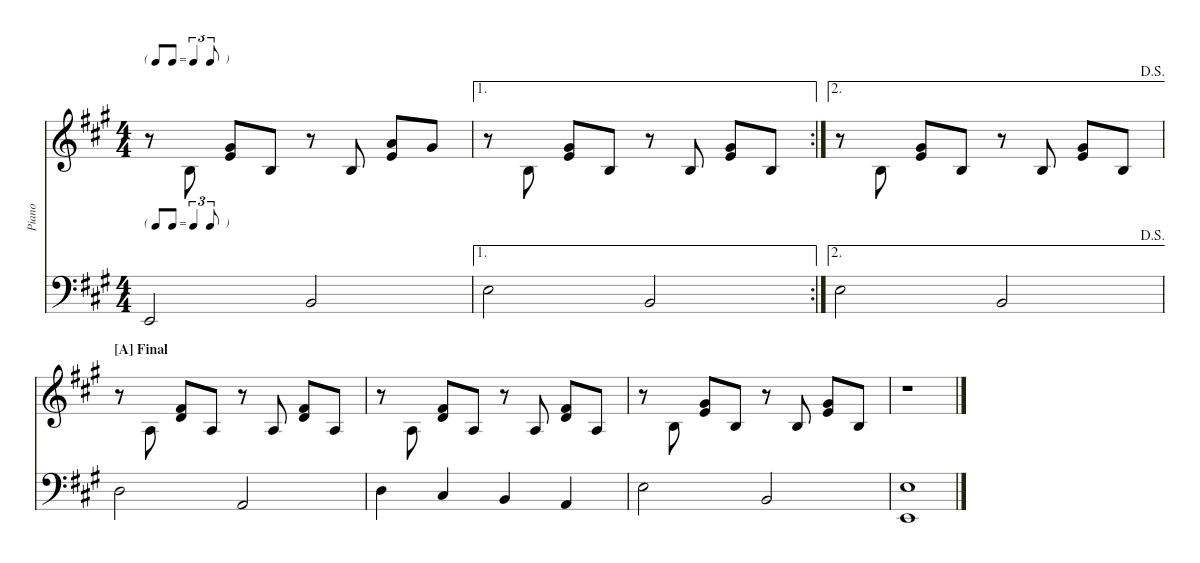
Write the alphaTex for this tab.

\defaultSystemsLayout 4
\hideDynamics
\bracketExtendMode nobrackets
\otherSystemsTrackNameOrientation horizontal
\defaultBarNumberDisplay Hide
\track ("Acoustic Piano" "Piano") {instrument acousticgrandpiano}
\staff {score}
\tuning (E4 B3 G3 D3 A2 E2)
\ts (4 4)
\tf triplet8th
\tempo (105 hide)
\clef g2
\ks a
r.8{dy mf beam Down} 4.3{acc forcenatural}.8{beam Up} (5.2{acc forcenatural} 4.1{acc #}).8{beam Up} 14.5{acc forcenatural}.8{beam Up} r.8{beam Up} 4.3{acc forcenatural}.8{beam Up} (5.2{acc forcenatural} 5.1{acc forcenatural}).8{beam Up} 23.5{acc #}.8{beam Up} |
\ae 1
\rc 2
r.8{beam Down} 4.3{acc forcenatural}.8{beam Up} (5.2{acc forcenatural} 4.1{acc #}).8{beam Up} 14.5{acc forcenatural}.8{beam Up} r.8{beam Up} 4.3{acc forcenatural}.8{beam Up} (5.2{acc forcenatural} 4.1{acc #}).8{beam Up} 14.5{acc forcenatural}.8{beam Up} |
\ae 2
\jump dalsegno
r.8{beam Down} 4.3{acc forcenatural}.8{beam Up} (5.2{acc forcenatural} 4.1{acc #}).8{beam Up} 14.5{acc forcenatural}.8{beam Up} r.8{beam Up} 4.3{acc forcenatural}.8{beam Up} (5.2{acc forcenatural} 4.1{acc #}).8{beam Up} 14.5{acc forcenatural}.8{beam Up} |
\section ("A" "Final")
r.8{beam Down} 2.3{acc forcenatural}.8{beam Up} (3.2{acc forcenatural} 2.1{acc #}).8{beam Up} 12.5{acc forcenatural}.8{beam Up} r.8{beam Up} 2.3{acc forcenatural}.8{beam Up} (3.2{acc forcenatural} 2.1{acc #}).8{beam Up} 12.5{acc forcenatural}.8{beam Up} |
r.8{beam Down} 2.3{acc forcenatural}.8{beam Up} (3.2{acc forcenatural} 2.1{acc #}).8{beam Up} 12.5{acc forcenatural}.8{beam Up} r.8{beam Up} 2.3{acc forcenatural}.8{beam Up} (3.2{acc forcenatural} 2.1{acc #}).8{beam Up} 12.5{acc forcenatural}.8{beam Up} |
r.8{beam Down} 4.3{acc forcenatural}.8{beam Up} (5.2{acc forcenatural} 4.1{acc #}).8{beam Up} 14.5{acc forcenatural}.8{beam Up} r.8{beam Up} 4.3{acc forcenatural}.8{beam Up} (5.2{acc forcenatural} 4.1{acc #}).8{beam Up} 14.5{acc forcenatural}.8{beam Up} |
r.1{beam Down}
\staff {score}
\tuning (G2 D2 A1 E1 B0)
\clef f4
\ottava regular
\simile none
\ks a
2.2{acc forcenatural}.2{dy mf beam Up} 4.1{acc forcenatural}.2{beam Up} |
9.1{acc forcenatural}.2{beam Down} 4.1{acc forcenatural}.2{beam Up} |
9.1{acc forcenatural}.2{beam Down} 4.1{acc forcenatural}.2{beam Up} |
7.1{acc forcenatural}.2{beam Down} 2.1{acc forcenatural}.2{beam Up} |
7.1{acc forcenatural}.4{beam Down} 6.1{acc #}.4{beam Up} 4.1{acc forcenatural}.4{beam Up} 2.1{acc forcenatural}.4{beam Up} |
9.1{acc forcenatural}.2{beam Down} 4.1{acc forcenatural}.2{beam Up} |
(9.1{acc forcenatural} 7.3{acc forcenatural}).1{beam Up}
